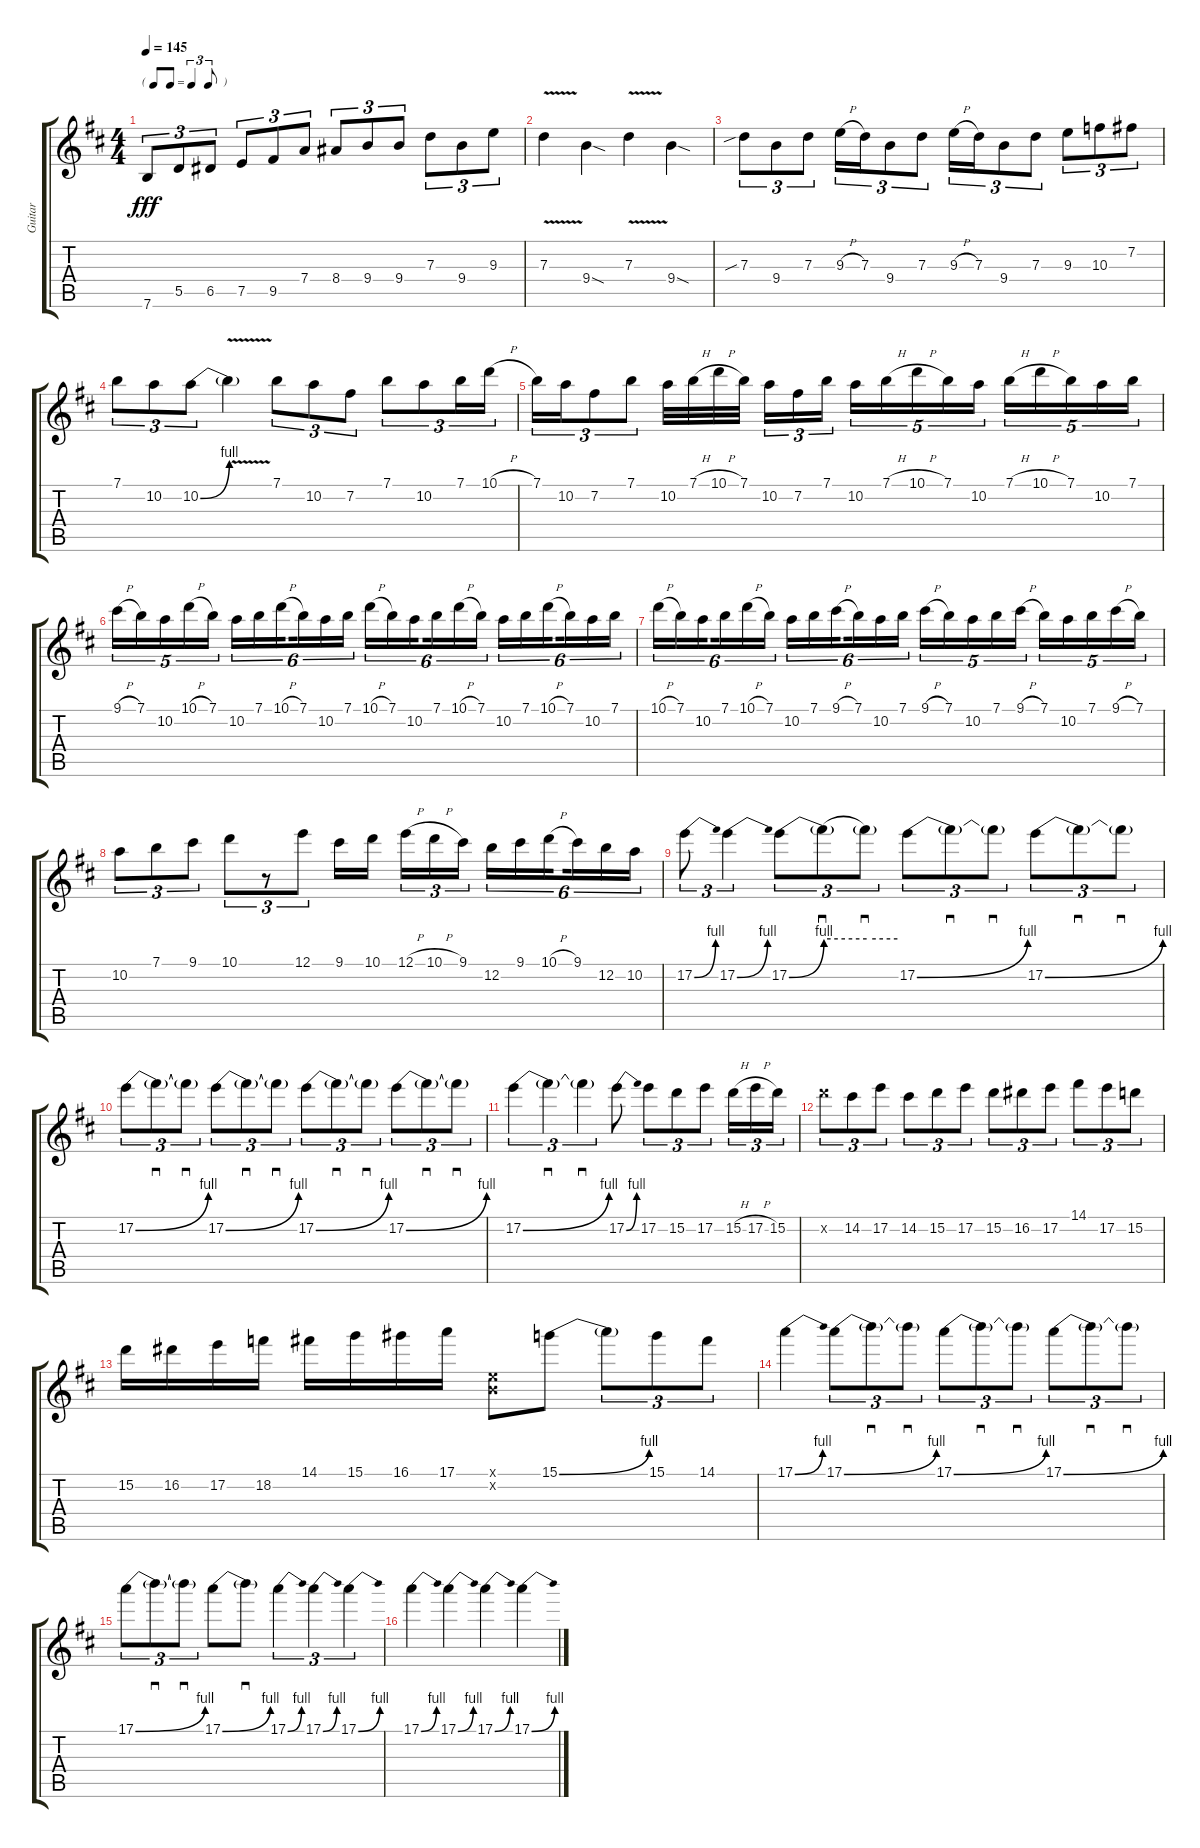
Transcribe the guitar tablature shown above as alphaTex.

\track ("Guitar" "Guitar") {instrument distortionguitar}
\staff {score tabs}
\tuning (E4 B3 G3 D3 A2 E2) {hide}
\ts (4 4)
\tf triplet8th
\tempo 145
\clef g2
\ks d
7.6.8{tu (3 2) dy fff} 5.5.8{tu (3 2)} 6.5.8{tu (3 2)} 7.5.8{tu (3 2)} 9.5.8{tu (3 2)} 7.4.8{tu (3 2)} 8.4.8{tu (3 2)} 9.4.8{tu (3 2)} 9.4.8{tu (3 2)} 7.3.8{tu (3 2)} 9.4.8{tu (3 2)} 9.3.8{tu (3 2)} |
7.3{v}.4 9.4{sod}.4 7.3{v}.4 9.4{sod}.4 |
7.3{sib}.8{tu (3 2)} 9.4.8{tu (3 2)} 7.3.8{tu (3 2)} 9.3{h}.16{tu (3 2)} 7.3.16{tu (3 2)} 9.4.8{tu (3 2)} 7.3.8{tu (3 2)} 9.3{h}.16{tu (3 2)} 7.3.16{tu (3 2)} 9.4.8{tu (3 2)} 7.3.8{tu (3 2)} 9.3.8{tu (3 2)} 10.3.8{tu (3 2)} 7.2.8{tu (3 2)} |
7.1.8{tu (3 2)} 10.2.8{tu (3 2)} 10.2{be (bend 0 0 60 4)}.8{tu (3 2)} 10.2{v t}.4 7.1.8{tu (3 2)} 10.2.8{tu (3 2)} 7.2.8{tu (3 2)} 7.1.8{tu (3 2)} 10.2.8{tu (3 2)} 7.1.16{tu (3 2)} 10.1{h}.16{tu (3 2)} |
7.1.16{tu (3 2)} 10.2.16{tu (3 2)} 7.2.8{tu (3 2)} 7.1.8{tu (3 2)} 10.2.32 7.1{h}.32 10.1{h}.32 7.1.32{beam splitsecondary} 10.2.16{tu (3 2)} 7.2.16{tu (3 2)} 7.1.16{tu (3 2)} 10.2.16{tu (5 4)} 7.1{h}.16{tu (5 4)} 10.1{h}.16{tu (5 4)} 7.1.16{tu (5 4)} 10.2.16{tu (5 4)} 7.1{h}.16{tu (5 4)} 10.1{h}.16{tu (5 4)} 7.1.16{tu (5 4)} 10.2.16{tu (5 4)} 7.1.16{tu (5 4)} |
9.1{h}.16{tu (5 4)} 7.1.16{tu (5 4)} 10.2.16{tu (5 4)} 10.1{h}.16{tu (5 4)} 7.1.16{tu (5 4)} 10.2.16{tu (6 4)} 7.1.16{tu (6 4)} 10.1{h}.16{tu (6 4) beam splitsecondary} 7.1.16{tu (6 4)} 10.2.16{tu (6 4)} 7.1.16{tu (6 4)} 10.1{h}.16{tu (6 4)} 7.1.16{tu (6 4)} 10.2.16{tu (6 4) beam splitsecondary} 7.1.16{tu (6 4)} 10.1{h}.16{tu (6 4)} 7.1.16{tu (6 4)} 10.2.16{tu (6 4)} 7.1.16{tu (6 4)} 10.1{h}.16{tu (6 4) beam splitsecondary} 7.1.16{tu (6 4)} 10.2.16{tu (6 4)} 7.1.16{tu (6 4)} |
10.1{h}.16{tu (6 4)} 7.1.16{tu (6 4)} 10.2.16{tu (6 4) beam splitsecondary} 7.1.16{tu (6 4)} 10.1{h}.16{tu (6 4)} 7.1.16{tu (6 4)} 10.2.16{tu (6 4)} 7.1.16{tu (6 4)} 9.1{h}.16{tu (6 4) beam splitsecondary} 7.1.16{tu (6 4)} 10.2.16{tu (6 4)} 7.1.16{tu (6 4)} 9.1{h}.16{tu (5 4)} 7.1.16{tu (5 4)} 10.2.16{tu (5 4)} 7.1.16{tu (5 4)} 9.1{h}.16{tu (5 4)} 7.1.16{tu (5 4)} 10.2.16{tu (5 4)} 7.1.16{tu (5 4)} 9.1{h}.16{tu (5 4)} 7.1.16{tu (5 4)} |
10.2.8{tu (3 2)} 7.1.8{tu (3 2)} 9.1.8{tu (3 2)} 10.1.8{tu (3 2)} r.8{tu (3 2)} 12.1.8{tu (3 2)} 9.1.16 10.1.16{beam splitsecondary} 12.1{h}.16{tu (3 2)} 10.1{h}.16{tu (3 2)} 9.1.16{tu (3 2)} 12.2.16{tu (6 4)} 9.1.16{tu (6 4)} 10.1{h}.16{tu (6 4) beam splitsecondary} 9.1.16{tu (6 4)} 12.2.16{tu (6 4)} 10.2.16{tu (6 4)} |
17.2{be (bend 0 0 60 4)}.8{tu (3 2)} 17.2{be (bend 0 0 60 4)}.4{tu (3 2)} 17.2{be (bend 0 0 60 4)}.8{tu (3 2)} 17.2{be (hold 0 4 60 4) t}.8{sd tu (3 2)} 17.2{be (hold 0 4 60 4) t}.8{sd tu (3 2)} 17.2{be (bend 0 0 60 4)}.8{tu (3 2)} 17.2{t}.8{sd tu (3 2)} 17.2{t}.8{sd tu (3 2)} 17.2{be (bend 0 0 60 4)}.8{tu (3 2)} 17.2{t}.8{sd tu (3 2)} 17.2{t}.8{sd tu (3 2)} |
17.2{be (bend 0 0 60 4)}.8{tu (3 2)} 17.2{t}.8{sd tu (3 2)} 17.2{t}.8{sd tu (3 2)} 17.2{be (bend 0 0 60 4)}.8{tu (3 2)} 17.2{t}.8{sd tu (3 2)} 17.2{t}.8{sd tu (3 2)} 17.2{be (bend 0 0 60 4)}.8{tu (3 2)} 17.2{t}.8{sd tu (3 2)} 17.2{t}.8{sd tu (3 2)} 17.2{be (bend 0 0 60 4)}.8{tu (3 2)} 17.2{t}.8{sd tu (3 2)} 17.2{t}.8{sd tu (3 2)} |
17.2{be (bend 0 0 60 4)}.4{tu (3 2)} 17.2{t}.4{sd tu (3 2)} 17.2{t}.4{sd tu (3 2)} 17.2{be (bend 0 0 60 4)}.8 17.2.8{tu (3 2)} 15.2.8{tu (3 2)} 17.2.8{tu (3 2)} 15.2{h}.16{tu (3 2)} 17.2{h}.16{tu (3 2)} 15.2.16{tu (3 2)} |
15.2{x}.8{tu (3 2)} 14.2.8{tu (3 2)} 17.2.8{tu (3 2)} 14.2.8{tu (3 2)} 15.2.8{tu (3 2)} 17.2.8{tu (3 2)} 15.2.8{tu (3 2)} 16.2.8{tu (3 2)} 17.2.8{tu (3 2)} 14.1.8{tu (3 2)} 17.2.8{tu (3 2)} 15.2.8{tu (3 2)} |
15.2.16 16.2.16 17.2.16 18.2.16 14.1.16 15.1.16 16.1.16 17.1.16 (0.1{x} 0.2{x}).8 15.1{be (bend 0 0 60 4)}.8 15.1{t}.8{tu (3 2)} 15.1.8{tu (3 2)} 14.1.8{tu (3 2)} |
17.1{be (bend 0 0 60 4)}.4 17.1{be (bend 0 0 60 4)}.8{tu (3 2)} 17.1{t}.8{sd tu (3 2)} 17.1{t}.8{sd tu (3 2)} 17.1{be (bend 0 0 60 4)}.8{tu (3 2)} 17.1{t}.8{sd tu (3 2)} 17.1{t}.8{sd tu (3 2)} 17.1{be (bend 0 0 60 4)}.8{tu (3 2)} 17.1{t}.8{sd tu (3 2)} 17.1{t}.8{sd tu (3 2)} |
17.1{be (bend 0 0 60 4)}.8{tu (3 2)} 17.1{t}.8{sd tu (3 2)} 17.1{t}.8{sd tu (3 2)} 17.1{be (bend 0 0 60 4)}.8 17.1{t}.8{sd} 17.1{be (bend 0 0 60 4)}.4{tu (3 2)} 17.1{be (bend 0 0 60 4)}.4{tu (3 2)} 17.1{be (bend 0 0 60 4)}.4{tu (3 2)} |
17.1{be (bend 0 0 60 4)}.4 17.1{be (bend 0 0 60 4)}.4 17.1{be (bend 0 0 60 4)}.4 17.1{be (bend 0 0 60 4)}.4
